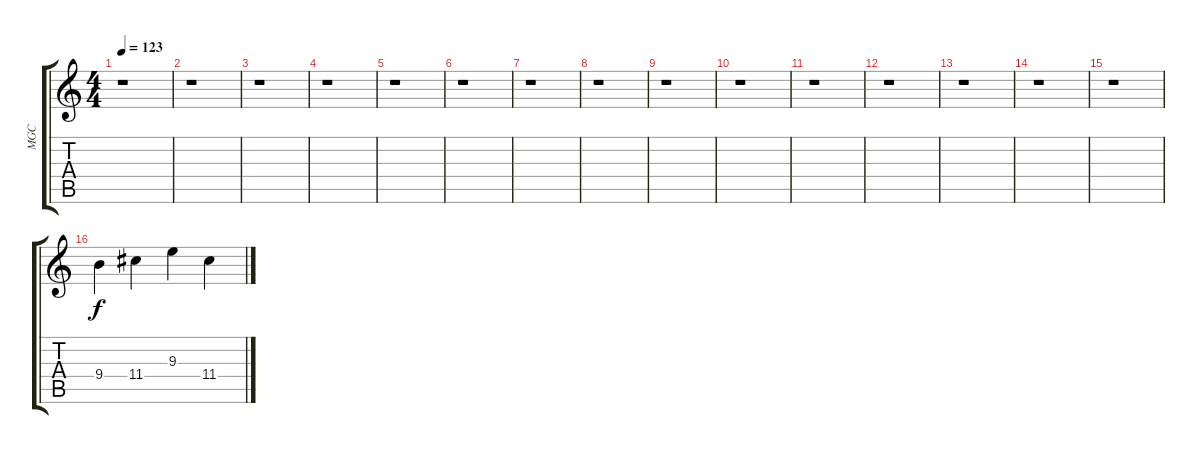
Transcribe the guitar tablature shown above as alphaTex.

\track ("MGC" "MGC") {instrument distortionguitar}
\staff {score tabs}
\tuning (E4 B3 G3 D3 A2 E2) {hide}
\ts (4 4)
\tempo 123
\clef g2
\ks c
r.1{dy f instrument distortionguitar} |
r.1 |
r.1 |
r.1 |
r.1 |
r.1 |
r.1 |
r.1 |
r.1 |
r.1 |
r.1 |
r.1 |
r.1 |
r.1 |
r.1 |
9.4.4 11.4.4 9.3.4 11.4.4
